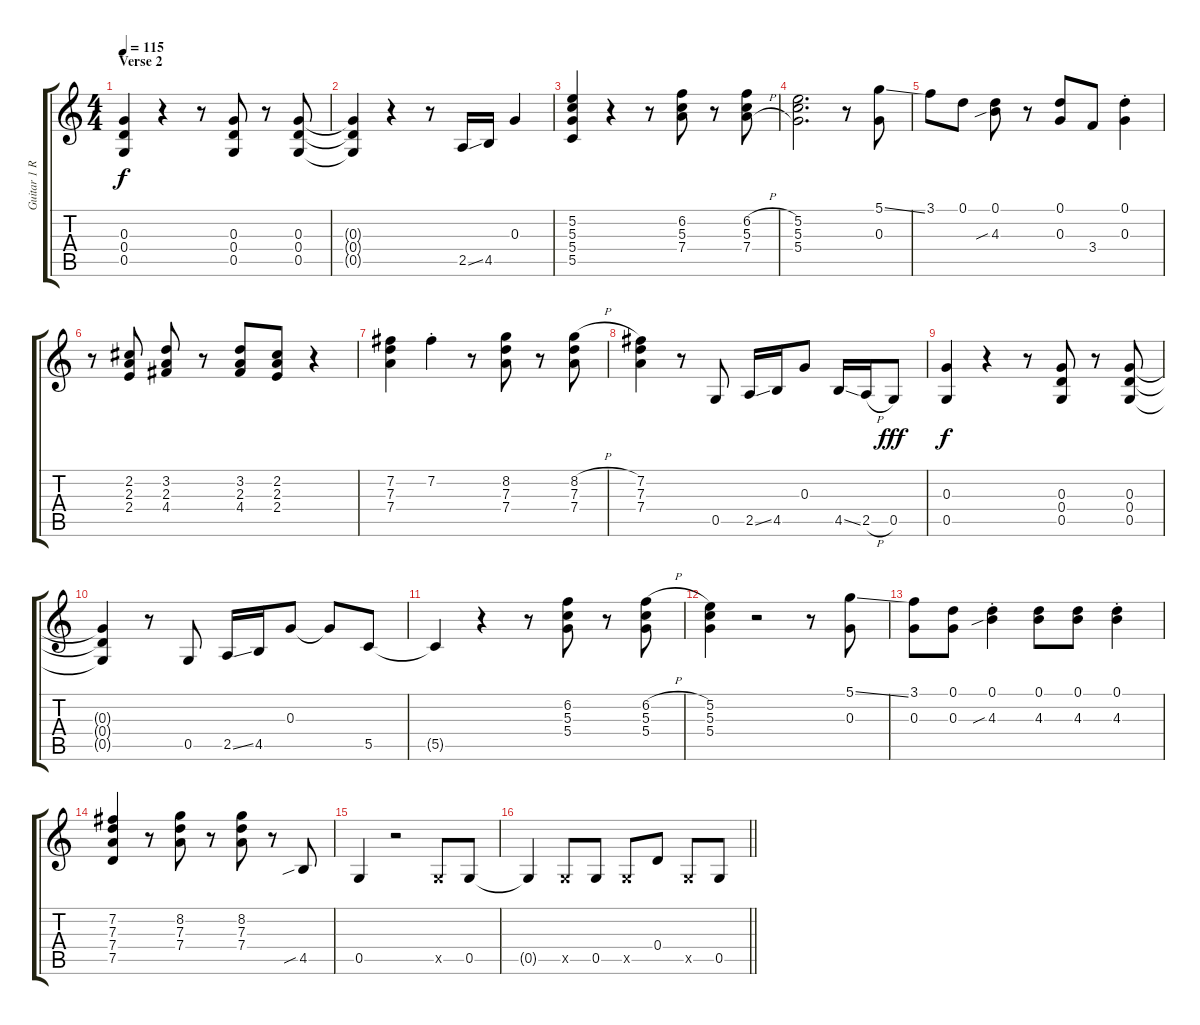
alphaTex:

\track ("Guitar 1 Right" "Guitar 1 R") {instrument overdrivenguitar}
\staff {score tabs}
\tuning (D4 B3 G3 D3 G2 D2) {hide}
\ts (4 4)
\section ("" "Verse 2")
\tempo 115
\clef g2
\ks c
(0.3 0.4 0.5).4{dy f} r.4 r.8 (0.3 0.4 0.5).8 r.8 (0.3 0.4 0.5).8 |
(0.3{t} 0.4{t} 0.5{t}).4 r.4 r.8 2.5{ss}.16 4.5.16 0.3.4 |
(5.2 5.3 5.4 5.5).4 r.4 r.8 (6.2 5.3 7.4).8 r.8 (6.2{h} 5.3 7.4{h}).8 |
(5.2 5.3 5.4).2{d} r.8 (5.1{ss} 0.3).8 |
3.1.8 0.1.8 (0.1 4.3{sib}).8 r.8 (0.1 0.3).8 3.4.8 (0.1{st} 0.3{st}).4 |
r.8 (2.2 2.3 2.4).8 (3.2 2.3 4.4).8 r.8 (3.2 2.3 4.4).8 (2.2 2.3 2.4).8 r.4 |
(7.2 7.3 7.4).4 7.2{st}.4 r.8 (8.2 7.3 7.4).8 r.8 (8.2{h} 7.3 7.4).8 |
(7.2 7.3 7.4).4 r.8 0.5.8 2.5{ss}.16 4.5.16 0.3.8 4.5{ss}.16 2.5{h}.16 0.5.8{dy fff} |
(0.3 0.5).4{dy f} r.4 r.8 (0.3 0.4 0.5).8 r.8 (0.3 0.4 0.5).8 |
(0.3{t} 0.4{t} 0.5{t}).4 r.8 0.5.8 2.5{ss}.16 4.5.16 0.3.8 0.3{t}.8 5.5.8 |
5.5{t}.4 r.4 r.8 (6.2 5.3 5.4).8 r.8 (6.2{h} 5.3 5.4).8 |
(5.2 5.3 5.4).4 r.2 r.8 (5.1{ss} 0.3).8 |
(3.1 0.3).8 (0.1 0.3).8 (0.1{st} 4.3{sib st}).4 (0.1 4.3).8 (0.1 4.3).8 (0.1{st} 4.3{st}).4 |
(7.2 7.3 7.4 7.5).4 r.8 (8.2 7.3 7.4).8 r.8 (8.2 7.3 7.4).8 r.8 4.5{sib}.8 |
0.5.4 r.2 0.5{x}.8 0.5.8 |
\barLineRight lightlight
0.5{t}.4 0.5{x}.8 0.5.8 0.5{x}.8 0.4.8 0.5{x}.8 0.5.8
